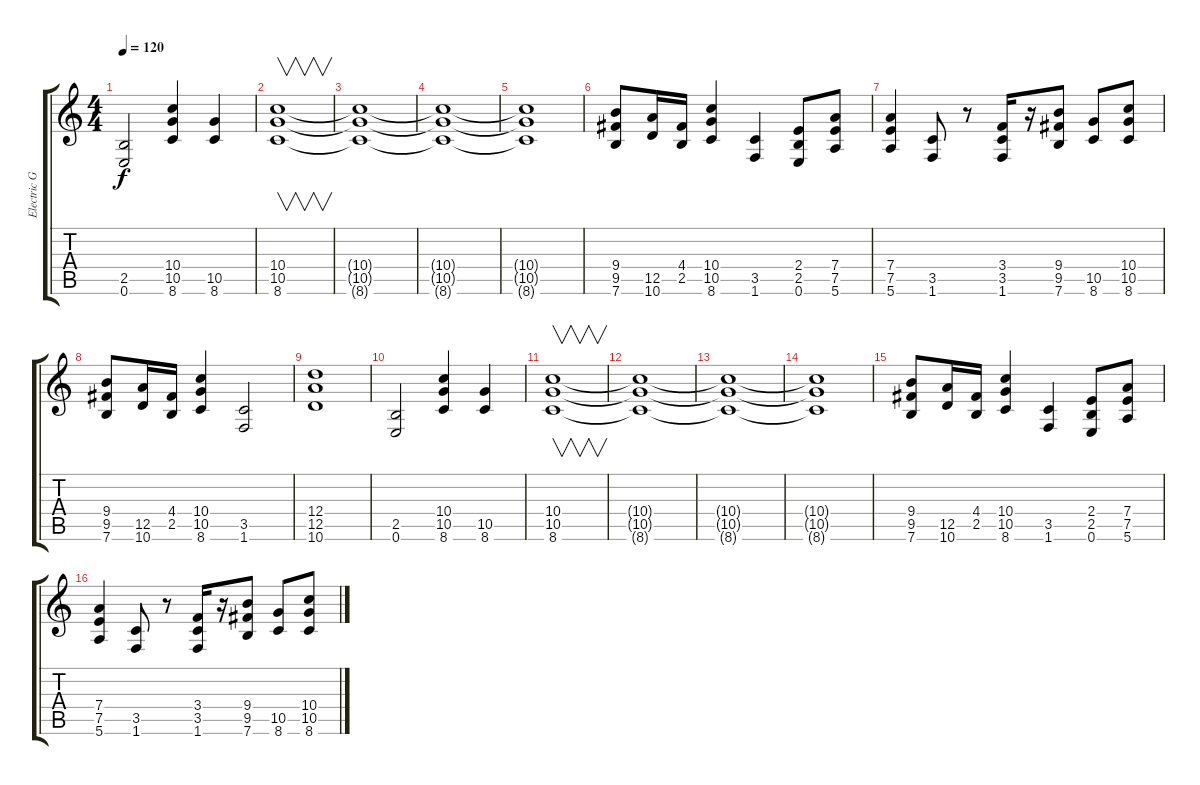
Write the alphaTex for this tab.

\track ("Electric Guitar" "Electric G") {instrument overdrivenguitar}
\staff {score tabs}
\tuning (E4 B3 G3 D3 A2 E2) {hide}
\ts (4 4)
\tempo 120
\clef g2
\ks c
(2.5 0.6).2{dy f} (10.4 10.5 8.6).4 (10.5 8.6).4 |
(10.4 10.5 8.6).1{v} |
(10.4{t} 10.5{t} 8.6{t}).1 |
(10.4{t} 10.5{t} 8.6{t}).1 |
(10.4{t} 10.5{t} 8.6{t}).1 |
(9.4 9.5 7.6).8 (12.5 10.6).16 (4.4 2.5).16 (10.4 10.5 8.6).4 (3.5 1.6).4 (2.4 2.5 0.6).8 (7.4 7.5 5.6).8 |
(7.4 7.5 5.6).4 (3.5 1.6).8 r.8 (3.4 3.5 1.6).16 r.16 (9.4 9.5 7.6).8 (10.5 8.6).8 (10.4 10.5 8.6).8 |
(9.4 9.5 7.6).8 (12.5 10.6).16 (4.4 2.5).16 (10.4 10.5 8.6).4 (3.5 1.6).2 |
(12.4 12.5 10.6).1 |
(2.5 0.6).2 (10.4 10.5 8.6).4 (10.5 8.6).4 |
(10.4 10.5 8.6).1{v} |
(10.4{t} 10.5{t} 8.6{t}).1 |
(10.4{t} 10.5{t} 8.6{t}).1 |
(10.4{t} 10.5{t} 8.6{t}).1 |
(9.4 9.5 7.6).8 (12.5 10.6).16 (4.4 2.5).16 (10.4 10.5 8.6).4 (3.5 1.6).4 (2.4 2.5 0.6).8 (7.4 7.5 5.6).8 |
(7.4 7.5 5.6).4 (3.5 1.6).8 r.8 (3.4 3.5 1.6).16 r.16 (9.4 9.5 7.6).8 (10.5 8.6).8 (10.4 10.5 8.6).8
